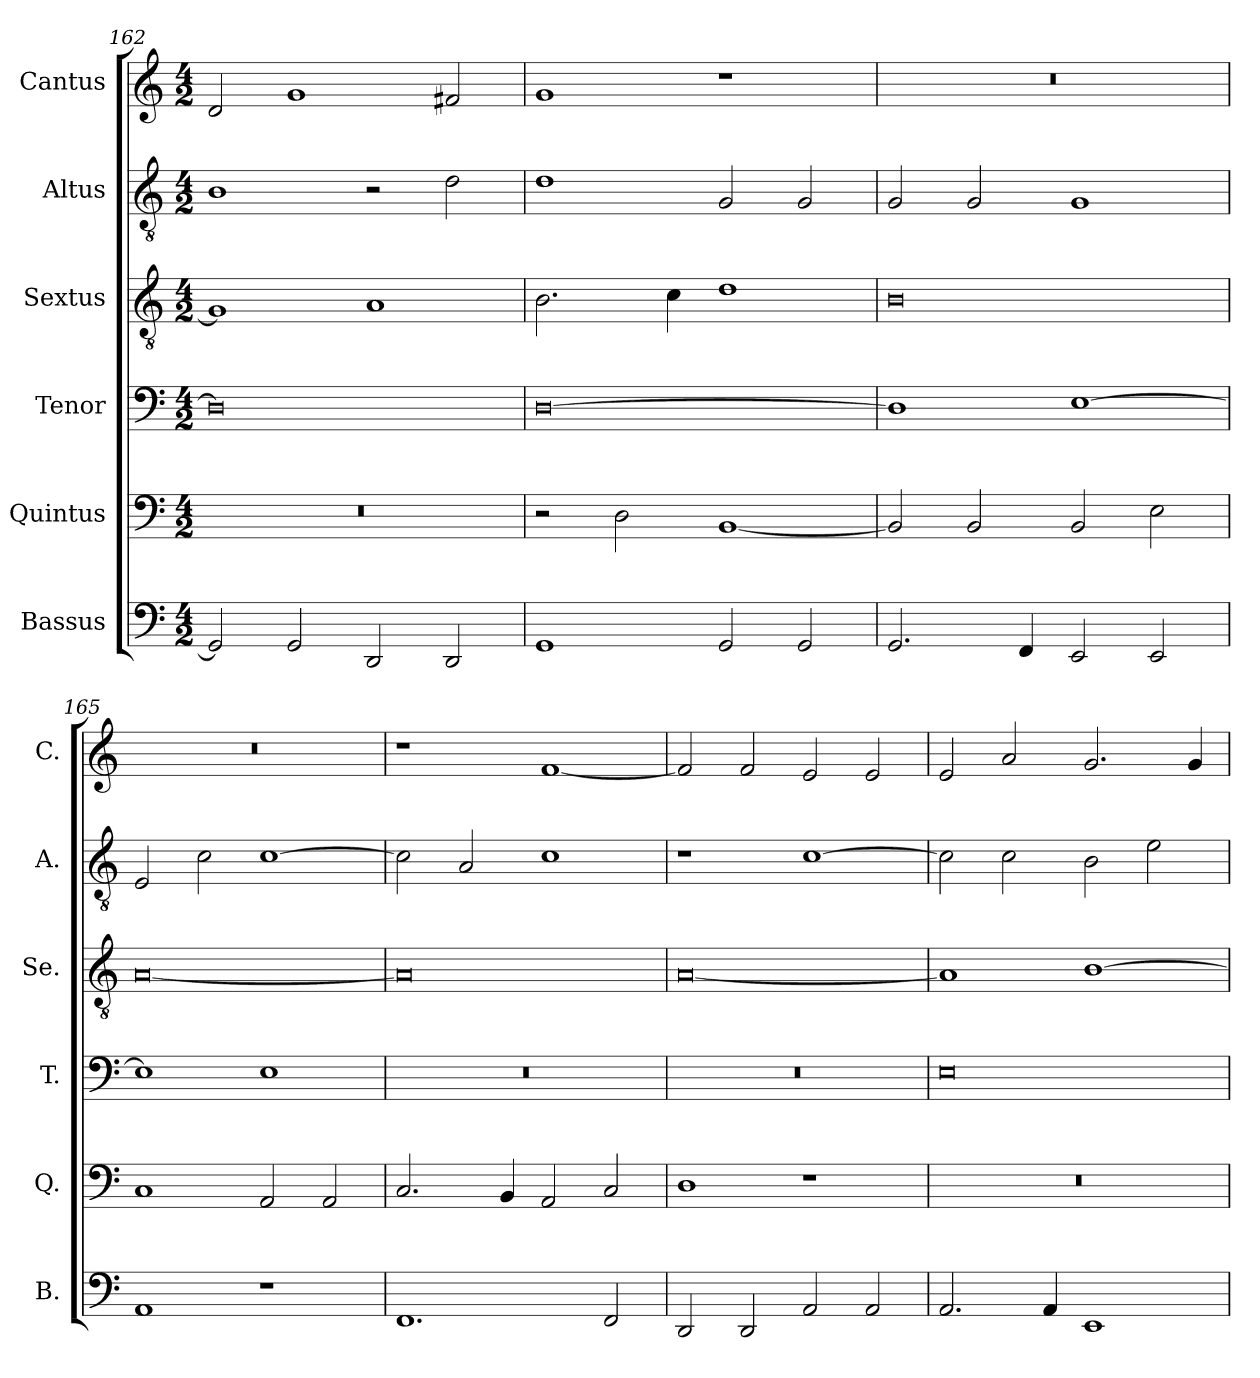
**kern	**kern	**kern	**kern	**kern	**kern
*part6	*part5	*part4	*part3	*part2	*part1
*staff6	*staff5	*staff4	*staff3	*staff2	*staff1
*I"Bassus	*I"Quintus	*I"Tenor	*I"Sextus	*I"Altus	*I"Cantus
*I'B.	*I'Q.	*I'T.	*I'Se.	*I'A.	*I'C.
*clefF4	*clefF4	*clefF4	*clefGv2	*clefGv2	*clefG2
*k[]	*k[]	*k[]	*k[]	*k[]	*k[]
*M4/2	*M4/2	*M4/2	*M4/2	*M4/2	*M4/2
=162	=162	=162	=162	=162	=162
2GG/]	0r	0D]	1G]	1B	2d/
2GG/	.	.	.	.	1g
2DD/	.	.	1A	2r	.
2DD/	.	.	.	2d\	2f#X/
=163	=163	=163	=163	=163	=163
1GG	2r	[0D	2.B\	1d	1g
.	2D\	.	.	.	.
.	.	.	4c\	.	.
2GG/	[1BB	.	1d	2G/	1r
2GG/	.	.	.	2G/	.
!!LO:LB:g=z
=164	=164	=164	=164	=164	=164
2.GG/	2BB/]	1D]	0B	2G/	0r
.	2BB/	.	.	2G/	.
4FF/	.	.	.	.	.
2EE/	2BB/	[1E	.	1G	.
2EE/	2E\	.	.	.	.
=165	=165	=165	=165	=165	=165
1AA	1C	1E]	[0A	2E/	0r
.	.	.	.	2c\	.
1r	2AA/	1E	.	[1c	.
.	2AA/	.	.	.	.
=166	=166	=166	=166	=166	=166
1.FF	2.C/	0r	0A]	2c\]	1r
.	.	.	.	2A/	.
.	4BB/	.	.	.	.
.	2AA/	.	.	1c	[1f
2FF/	2C/	.	.	.	.
=167	=167	=167	=167	=167	=167
2DD/	1D	0r	[0A	1r	2f/]
2DD/	.	.	.	.	2f/
2AA/	1r	.	.	[1c	2e/
2AA/	.	.	.	.	2e/
=168	=168	=168	=168	=168	=168
2.AA/	0r	0E	1A]	2c\]	2e/
.	.	.	.	2c\	2a/
4AA/	.	.	.	.	.
1EE	.	.	[1B	2B\	2.g/
.	.	.	.	2e\	.
.	.	.	.	.	4g/
=	=	=	=	=	=
*-	*-	*-	*-	*-	*-
